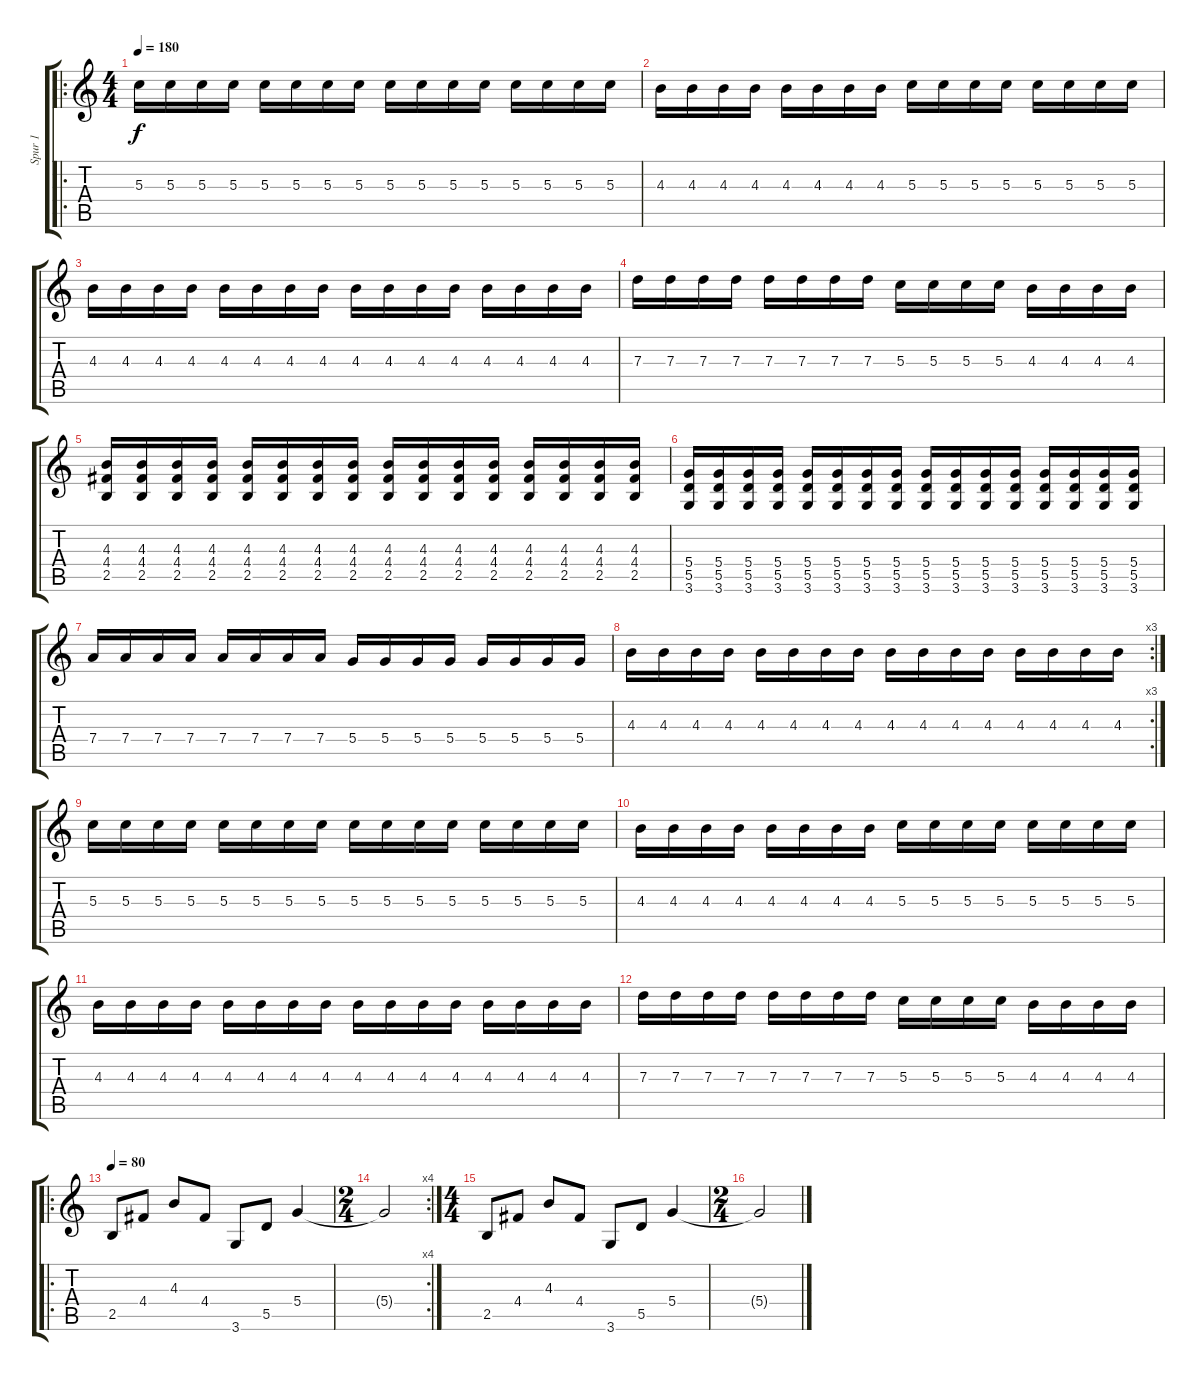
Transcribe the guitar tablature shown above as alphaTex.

\track ("Spur 1" "Spur 1") {instrument distortionguitar}
\staff {score tabs}
\tuning (E4 B3 G3 D3 A2 E2) {hide}
\ro
\ts (4 4)
\tempo 180
\clef g2
\ks c
5.3.16{dy f} 5.3.16 5.3.16 5.3.16 5.3.16 5.3.16 5.3.16 5.3.16 5.3.16 5.3.16 5.3.16 5.3.16 5.3.16 5.3.16 5.3.16 5.3.16 |
4.3.16 4.3.16 4.3.16 4.3.16 4.3.16 4.3.16 4.3.16 4.3.16 5.3.16 5.3.16 5.3.16 5.3.16 5.3.16 5.3.16 5.3.16 5.3.16 |
4.3.16 4.3.16 4.3.16 4.3.16 4.3.16 4.3.16 4.3.16 4.3.16 4.3.16 4.3.16 4.3.16 4.3.16 4.3.16 4.3.16 4.3.16 4.3.16 |
7.3.16 7.3.16 7.3.16 7.3.16 7.3.16 7.3.16 7.3.16 7.3.16 5.3.16 5.3.16 5.3.16 5.3.16 4.3.16 4.3.16 4.3.16 4.3.16 |
(4.3 4.4 2.5).16 (4.3 4.4 2.5).16 (4.3 4.4 2.5).16 (4.3 4.4 2.5).16 (4.3 4.4 2.5).16 (4.3 4.4 2.5).16 (4.3 4.4 2.5).16 (4.3 4.4 2.5).16 (4.3 4.4 2.5).16 (4.3 4.4 2.5).16 (4.3 4.4 2.5).16 (4.3 4.4 2.5).16 (4.3 4.4 2.5).16 (4.3 4.4 2.5).16 (4.3 4.4 2.5).16 (4.3 4.4 2.5).16 |
(5.4 5.5 3.6).16 (5.4 5.5 3.6).16 (5.4 5.5 3.6).16 (5.4 5.5 3.6).16 (5.4 5.5 3.6).16 (5.4 5.5 3.6).16 (5.4 5.5 3.6).16 (5.4 5.5 3.6).16 (5.4 5.5 3.6).16 (5.4 5.5 3.6).16 (5.4 5.5 3.6).16 (5.4 5.5 3.6).16 (5.4 5.5 3.6).16 (5.4 5.5 3.6).16 (5.4 5.5 3.6).16 (5.4 5.5 3.6).16 |
7.4.16 7.4.16 7.4.16 7.4.16 7.4.16 7.4.16 7.4.16 7.4.16 5.4.16 5.4.16 5.4.16 5.4.16 5.4.16 5.4.16 5.4.16 5.4.16 |
\rc 3
4.3.16 4.3.16 4.3.16 4.3.16 4.3.16 4.3.16 4.3.16 4.3.16 4.3.16 4.3.16 4.3.16 4.3.16 4.3.16 4.3.16 4.3.16 4.3.16 |
5.3.16 5.3.16 5.3.16 5.3.16 5.3.16 5.3.16 5.3.16 5.3.16 5.3.16 5.3.16 5.3.16 5.3.16 5.3.16 5.3.16 5.3.16 5.3.16 |
4.3.16 4.3.16 4.3.16 4.3.16 4.3.16 4.3.16 4.3.16 4.3.16 5.3.16 5.3.16 5.3.16 5.3.16 5.3.16 5.3.16 5.3.16 5.3.16 |
4.3.16 4.3.16 4.3.16 4.3.16 4.3.16 4.3.16 4.3.16 4.3.16 4.3.16 4.3.16 4.3.16 4.3.16 4.3.16 4.3.16 4.3.16 4.3.16 |
7.3.16 7.3.16 7.3.16 7.3.16 7.3.16 7.3.16 7.3.16 7.3.16 5.3.16 5.3.16 5.3.16 5.3.16 4.3.16 4.3.16 4.3.16 4.3.16 |
\ro
\tempo 80
2.5.8 4.4.8 4.3.8 4.4.8 3.6.8 5.5.8 5.4.4 |
\rc 4
\ts (2 4)
5.4{t}.2 |
\ts (4 4)
2.5.8 4.4.8 4.3.8 4.4.8 3.6.8 5.5.8 5.4.4 |
\ts (2 4)
5.4{t}.2
